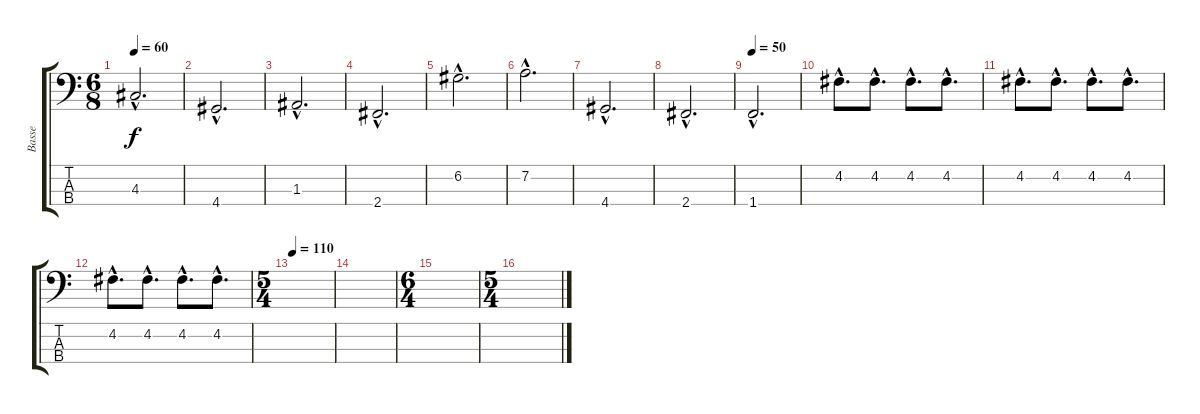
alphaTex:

\track ("Basse" "Basse") {instrument fretlessbass}
\staff {score tabs}
\tuning (G2 D2 A1 E1) {hide}
\ts (6 8)
\tempo 60
\clef f4
\ks c
4.3{hac}.2{d dy f} |
4.4{hac}.2{d} |
1.3{hac}.2{d} |
2.4{hac}.2{d} |
6.2{hac}.2{d} |
7.2{hac}.2{d} |
4.4{hac}.2{d} |
2.4{hac}.2{d} |
\tempo 50
1.4{hac}.2{d} |
4.2{hac}.8{d volume 9} 4.2{hac}.8{d} 4.2{hac}.8{d} 4.2{hac}.8{d} |
4.2{hac}.8{d} 4.2{hac}.8{d} 4.2{hac}.8{d} 4.2{hac}.8{d} |
4.2{hac}.8{d} 4.2{hac}.8{d} 4.2{hac}.8{d} 4.2{hac}.8{d} |
\ts (5 4)
\tempo 110
|
|
\ts (6 4)
|
\ts (5 4)
